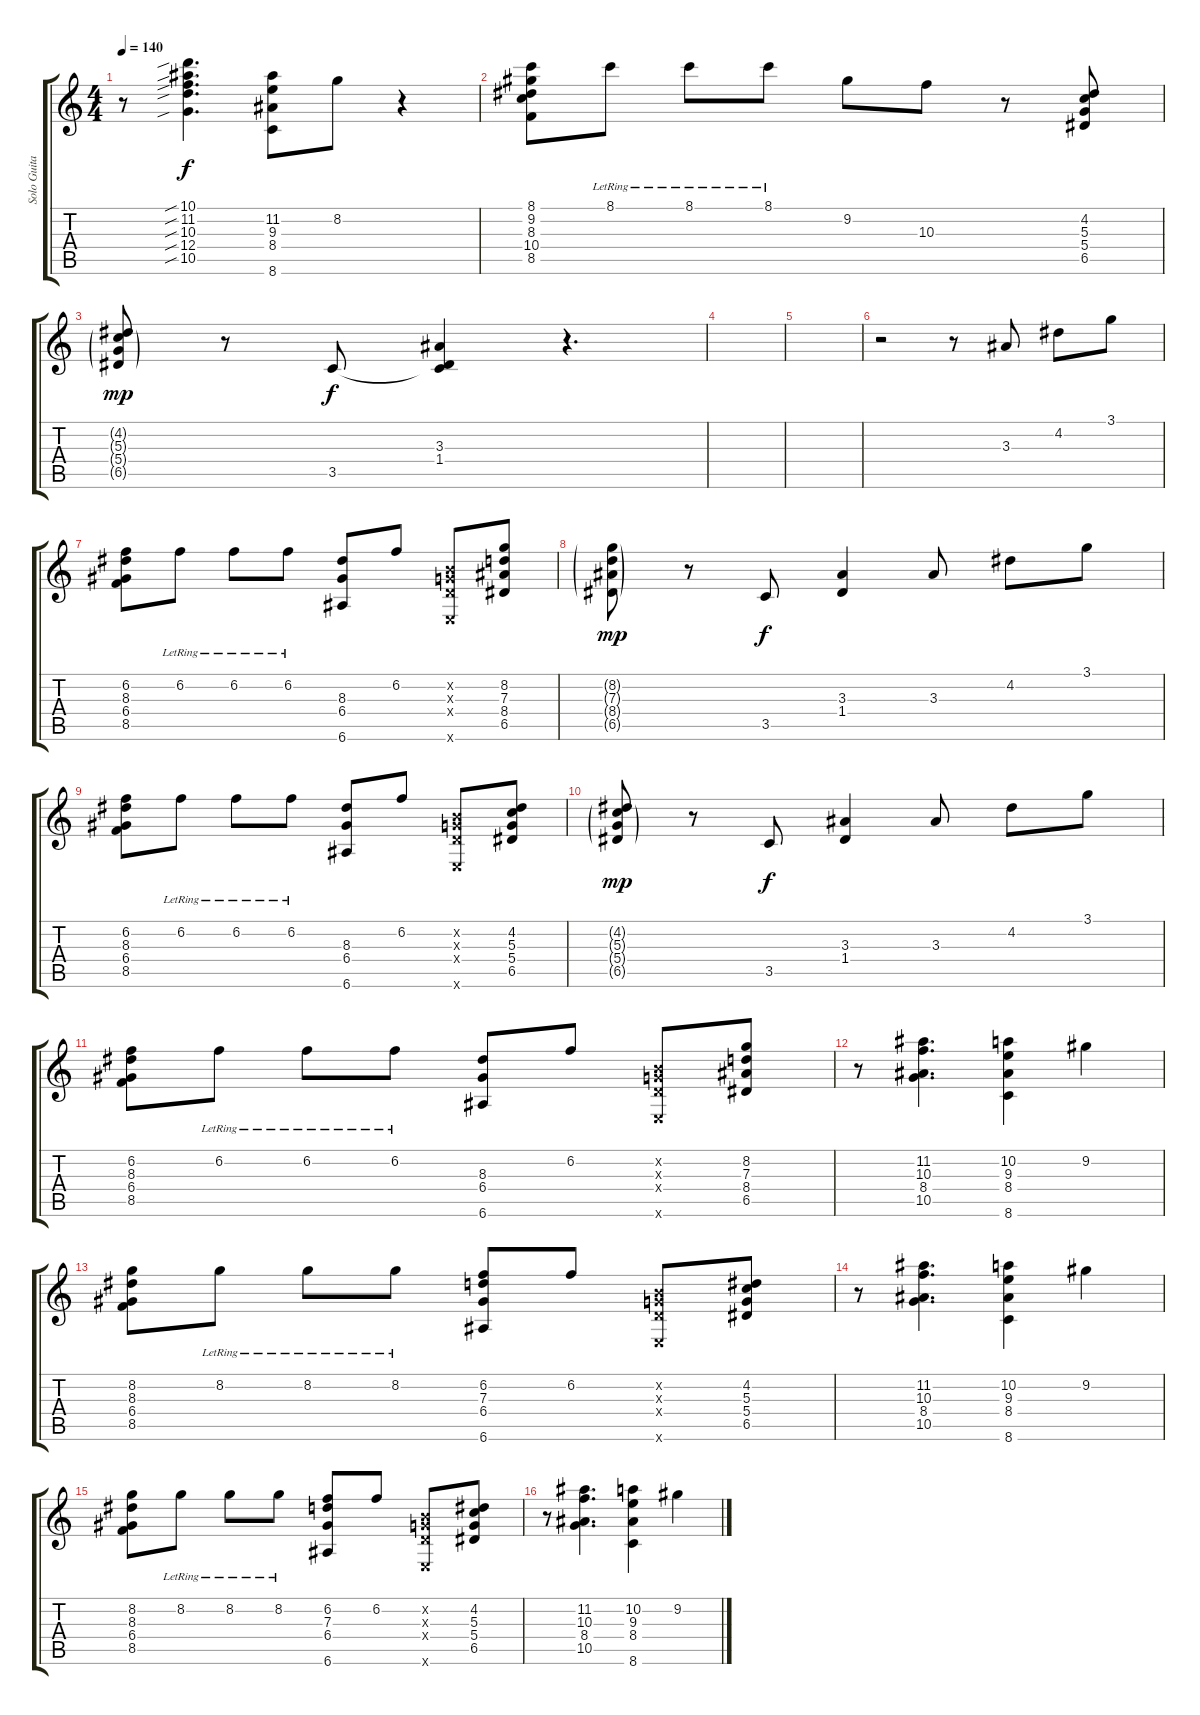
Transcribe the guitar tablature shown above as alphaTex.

\track ("Solo Guitar" "Solo Guita") {instrument acousticguitarsteel}
\staff {score tabs}
\tuning (E4 B3 G3 D3 A2 E2) {hide}
\ts (4 4)
\tempo 140
\clef g2
\ks c
r.8{dy f} (10.1{sib} 11.2{sib} 10.3{sib} 12.4{sib} 10.5{sib}).4{d} (11.2 9.3 8.4 8.6).8 8.2.8 r.4 |
(8.1 9.2 8.3 10.4 8.5).8 8.1{lr}.8 8.1{lr}.8 8.1{lr}.8 9.2.8 10.3.8 r.8 (4.2 5.3 5.4 6.5).8 |
(4.2{g} 5.3{g} 5.4{g} 6.5{g}).8{dy mp} r.8 3.5.8{dy f} (3.3 1.4 3.5{t}).4 r.4{d} |
|
|
r.2 r.8 3.3.8 4.2.8 3.1.8 |
(6.2 8.3 6.4 8.5).8 6.2{lr}.8 6.2{lr}.8 6.2{lr}.8 (8.3 6.4 6.6).8 6.2.8 (0.2{x} 0.3{x} 0.4{x} 0.6{x}).8 (8.2 7.3 8.4 6.5).8 |
(8.2{g} 7.3{g} 8.4{g} 6.5{g}).8{dy mp} r.8 3.5.8{dy f} (3.3 1.4).4 3.3.8 4.2.8 3.1.8 |
(6.2 8.3 6.4 8.5).8 6.2{lr}.8 6.2{lr}.8 6.2{lr}.8 (8.3 6.4 6.6).8 6.2.8 (0.2{x} 0.3{x} 0.4{x} 0.6{x}).8 (4.2 5.3 5.4 6.5).8 |
(4.2{g} 5.3{g} 5.4{g} 6.5{g}).8{dy mp} r.8 3.5.8{dy f} (3.3 1.4).4 3.3.8 4.2.8 3.1.8 |
(6.2 8.3 6.4 8.5).8 6.2{lr}.8 6.2{lr}.8 6.2{lr}.8 (8.3 6.4 6.6).8 6.2.8 (0.2{x} 0.3{x} 0.4{x} 0.6{x}).8 (8.2 7.3 8.4 6.5).8 |
r.8 (11.2 10.3 8.4 10.5).4{d} (10.2 9.3 8.4 8.6).4 9.2.4 |
(8.2 8.3 6.4 8.5).8 8.2{lr}.8 8.2{lr}.8 8.2{lr}.8 (6.2 7.3 6.4 6.6).8 6.2.8 (0.2{x} 0.3{x} 0.4{x} 0.6{x}).8 (4.2 5.3 5.4 6.5).8 |
r.8 (11.2 10.3 8.4 10.5).4{d} (10.2 9.3 8.4 8.6).4 9.2.4 |
(8.2 8.3 6.4 8.5).8 8.2{lr}.8 8.2{lr}.8 8.2{lr}.8 (6.2 7.3 6.4 6.6).8 6.2.8 (0.2{x} 0.3{x} 0.4{x} 0.6{x}).8 (4.2 5.3 5.4 6.5).8 |
r.8 (11.2 10.3 8.4 10.5).4{d} (10.2 9.3 8.4 8.6).4 9.2.4
